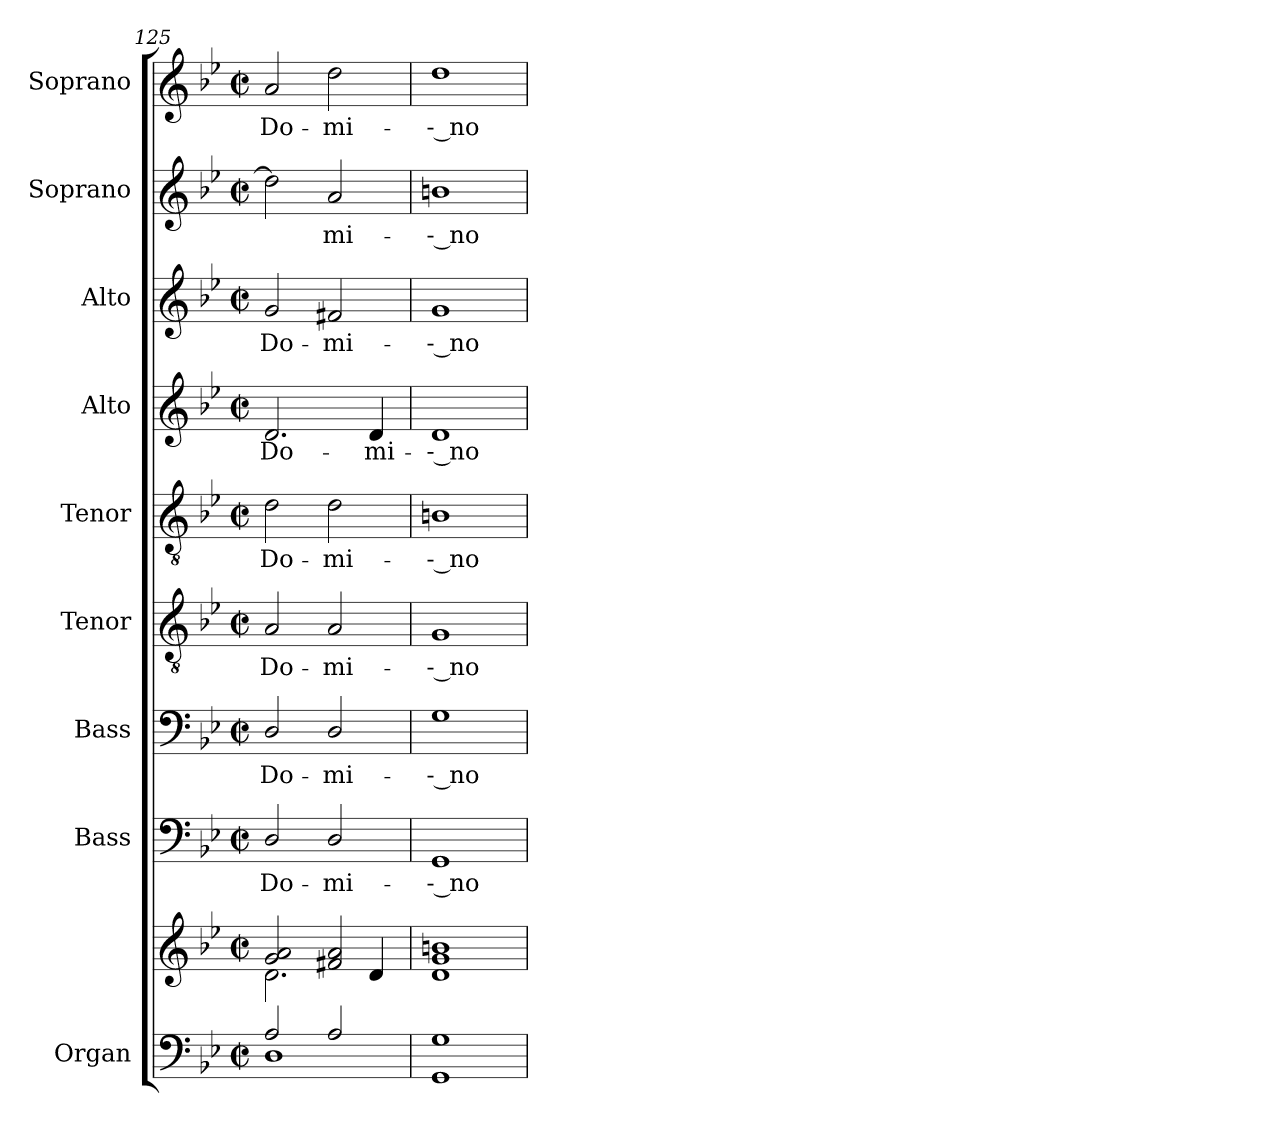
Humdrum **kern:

**kern	**kern	**kern	**text	**kern	**text	**kern	**text	**kern	**text	**kern	**text	**kern	**text	**kern	**text	**kern	**text
*part9	*part9	*part8	*part8	*part7	*part7	*part6	*part6	*part5	*part5	*part4	*part4	*part3	*part3	*part2	*part2	*part1	*part1
*staff10	*staff9	*staff8	*staff8	*staff7	*staff7	*staff6	*staff6	*staff5	*staff5	*staff4	*staff4	*staff3	*staff3	*staff2	*staff2	*staff1	*staff1
*I"Organ	*	*I"Bass	*	*I"Bass	*	*I"Tenor	*	*I"Tenor	*	*I"Alto	*	*I"Alto	*	*I"Soprano	*	*I"Soprano	*
*I'Organ.	*	*I'B.	*	*I'B.	*	*I'T.	*	*I'T.	*	*I'A.	*	*I'A.	*	*I'S.	*	*I'S.	*
*clefF4	*clefG2	*clefF4	*	*clefF4	*	*clefGv2	*	*clefGv2	*	*clefG2	*	*clefG2	*	*clefG2	*	*clefG2	*
*	*	*	*	*	*	*ITrd7c12	*	*ITrd7c12	*	*	*	*	*	*	*	*	*
*k[b-e-]	*k[b-e-]	*k[b-e-]	*	*k[b-e-]	*	*k[b-e-]	*	*k[b-e-]	*	*k[b-e-]	*	*k[b-e-]	*	*k[b-e-]	*	*k[b-e-]	*
*B-:	*B-:	*B-:	*	*B-:	*	*B-:	*	*B-:	*	*B-:	*	*B-:	*	*B-:	*	*B-:	*
*M2/2	*M2/2	*M2/2	*	*M2/2	*	*M2/2	*	*M2/2	*	*M2/2	*	*M2/2	*	*M2/2	*	*M2/2	*
*met(c|)	*met(c|)	*met(c|)	*	*met(c|)	*	*met(c|)	*	*met(c|)	*	*met(c|)	*	*met(c|)	*	*met(c|)	*	*met(c|)	*
=125	=125	=125	=125	=125	=125	=125	=125	=125	=125	=125	=125	=125	=125	=125	=125	=125	=125
*^	*^	*	*	*	*	*	*	*	*	*	*	*	*	*	*	*	*
!	!	!	!	!	!LO:LY:b:color=#000000	!	!	!	!	!	!	!	!	!	!	!	!	!	!
!	!	!	!	!	!	!	!LO:LY:b:color=#000000	!	!	!	!	!	!	!	!	!	!	!	!
!	!	!	!	!	!	!	!	!	!LO:LY:b:color=#000000	!	!	!	!	!	!	!	!	!	!
!	!	!	!	!	!	!	!	!	!	!	!LO:LY:b:color=#000000	!	!	!	!	!	!	!	!
!	!	!	!	!	!	!	!	!	!	!	!	!	!LO:LY:b:color=#000000	!	!	!	!	!	!
!	!	!	!	!	!	!	!	!	!	!	!	!	!	!	!LO:LY:b:color=#000000	!	!	!	!
!	!	!	!	!	!	!	!	!	!	!	!	!	!	!	!	!	!	!	!LO:LY:b:color=#000000
2Ai/	1Di	2gi/ 2ai	2.di\	2Di/	Do-	2Di/	Do-	2AAi/	Do-	2Di\	Do-	2.di/	Do-	2gi/	Do-	2ddi\]	.	2ai/	Do-
!	!	!	!	!	!LO:LY:b:color=#000000	!	!	!	!	!	!	!	!	!	!	!	!	!	!
!	!	!	!	!	!	!	!LO:LY:b:color=#000000	!	!	!	!	!	!	!	!	!	!	!	!
!	!	!	!	!	!	!	!	!	!LO:LY:b:color=#000000	!	!	!	!	!	!	!	!	!	!
!	!	!	!	!	!	!	!	!	!	!	!LO:LY:b:color=#000000	!	!	!	!	!	!	!	!
!	!	!	!	!	!	!	!	!	!	!	!	!	!	!	!LO:LY:b:color=#000000	!	!	!	!
!	!	!	!	!	!	!	!	!	!	!	!	!	!	!	!	!	!LO:LY:b:color=#000000	!	!
!	!	!	!	!	!	!	!	!	!	!	!	!	!	!	!	!	!	!	!LO:LY:b:color=#000000
2Ai/	.	2f#Xi/ 2ai	.	2Di/	-mi-	2Di/	-mi-	2AAi/	-mi-	2Di\	-mi-	.	.	2f#Xi/	-mi-	2ai/	-mi-	2ddi\	-mi-
!	!	!	!	!	!	!	!	!	!	!	!	!	!LO:LY:b:color=#000000	!	!	!	!	!	!
.	.	.	4di/	.	.	.	.	.	.	.	.	4di/	-mi-	.	.	.	.	.	.
!!LO:PB:g=z
=126	=126	=126	=126	=126	=126	=126	=126	=126	=126	=126	=126	=126	=126	=126	=126	=126	=126	=126	=126
!	!	!	!	!	!LO:LY:b:color=#000000	!	!	!	!	!	!	!	!	!	!	!	!	!	!
!	!	!	!	!	!	!	!LO:LY:b:color=#000000	!	!	!	!	!	!	!	!	!	!	!	!
!	!	!	!	!	!	!	!	!	!LO:LY:b:color=#000000	!	!	!	!	!	!	!	!	!	!
!	!	!	!	!	!	!	!	!	!	!	!LO:LY:b:color=#000000	!	!	!	!	!	!	!	!
!	!	!	!	!	!	!	!	!	!	!	!	!	!LO:LY:b:color=#000000	!	!	!	!	!	!
!	!	!	!	!	!	!	!	!	!	!	!	!	!	!	!LO:LY:b:color=#000000	!	!	!	!
!	!	!	!	!	!	!	!	!	!	!	!	!	!	!	!	!	!LO:LY:b:color=#000000	!	!
!	!	!	!	!	!	!	!	!	!	!	!	!	!	!	!	!	!	!	!LO:LY:b:color=#000000
1Gi	1GGi	1gi 1bni	1di	1GGi	-- no	1Gi	-- no	1GGi	-- no	1BBni	-- no	1di	-- no	1gi	-- no	1bni	-- no	1ddi	-- no
*v	*v	*	*	*	*	*	*	*	*	*	*	*	*	*	*	*	*	*	*
*	*v	*v	*	*	*	*	*	*	*	*	*	*	*	*	*	*	*	*
=	=	=	=	=	=	=	=	=	=	=	=	=	=	=	=	=	=
*-	*-	*-	*-	*-	*-	*-	*-	*-	*-	*-	*-	*-	*-	*-	*-	*-	*-
